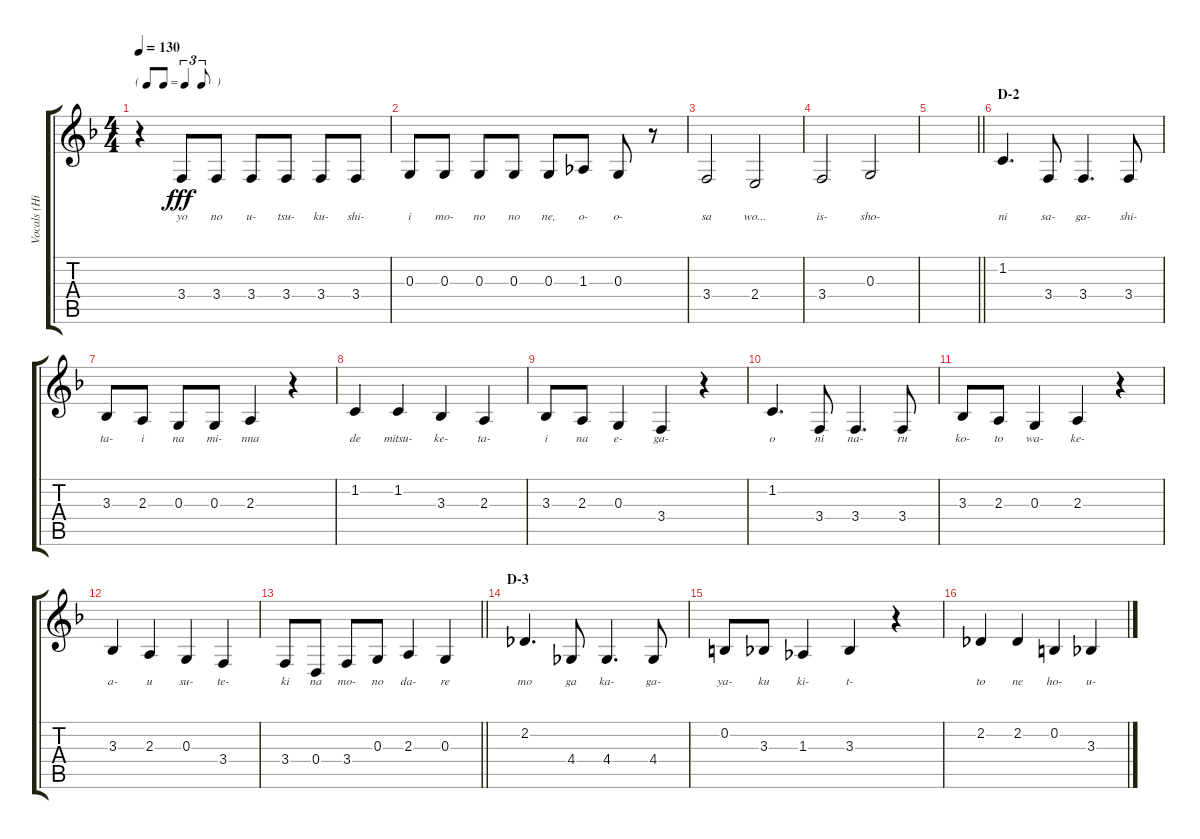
\track ("Vocals (Hirasawa Ui)" "Vocals (Hi") {instrument altosax}
\staff {score tabs}
\tuning (E4 B3 G3 D3 A2 E2) {hide}
\ts (4 4)
\tf triplet8th
\tempo 130
\clef g2
\ks f
r.4{dy fff} 3.4.8{lyrics (0 "yo") lyrics (1 "") lyrics (2 "") lyrics (3 "") lyrics (4 "")} 3.4.8{lyrics (0 "no") lyrics (1 "") lyrics (2 "") lyrics (3 "") lyrics (4 "")} 3.4.8{lyrics (0 "u-") lyrics (1 "") lyrics (2 "") lyrics (3 "") lyrics (4 "")} 3.4.8{lyrics (0 "tsu-") lyrics (1 "") lyrics (2 "") lyrics (3 "") lyrics (4 "")} 3.4.8{lyrics (0 "ku-") lyrics (1 "") lyrics (2 "") lyrics (3 "") lyrics (4 "")} 3.4.8{lyrics (0 "shi-") lyrics (1 "") lyrics (2 "") lyrics (3 "") lyrics (4 "")} |
0.3.8{lyrics (0 "i") lyrics (1 "") lyrics (2 "") lyrics (3 "") lyrics (4 "")} 0.3.8{lyrics (0 "mo-") lyrics (1 "") lyrics (2 "") lyrics (3 "") lyrics (4 "")} 0.3.8{lyrics (0 "no") lyrics (1 "") lyrics (2 "") lyrics (3 "") lyrics (4 "")} 0.3.8{lyrics (0 "no") lyrics (1 "") lyrics (2 "") lyrics (3 "") lyrics (4 "")} 0.3.8{lyrics (0 "ne,") lyrics (1 "") lyrics (2 "") lyrics (3 "") lyrics (4 "")} 1.3.8{lyrics (0 "o-") lyrics (1 "") lyrics (2 "") lyrics (3 "") lyrics (4 "")} 0.3.8{lyrics (0 "o-") lyrics (1 "") lyrics (2 "") lyrics (3 "") lyrics (4 "")} r.8 |
3.4.2{lyrics (0 "sa") lyrics (1 "") lyrics (2 "") lyrics (3 "") lyrics (4 "")} 2.4.2{lyrics (0 "wo...") lyrics (1 "") lyrics (2 "") lyrics (3 "") lyrics (4 "")} |
3.4.2{lyrics (0 "is-") lyrics (1 "") lyrics (2 "") lyrics (3 "") lyrics (4 "")} 0.3.2{lyrics (0 "sho-") lyrics (1 "") lyrics (2 "") lyrics (3 "") lyrics (4 "")} |
\barLineRight lightlight
|
\section ("" "D-2")
1.2.4{d lyrics (0 "ni") lyrics (1 "") lyrics (2 "") lyrics (3 "") lyrics (4 "")} 3.4.8{lyrics (0 "sa-") lyrics (1 "") lyrics (2 "") lyrics (3 "") lyrics (4 "")} 3.4.4{d lyrics (0 "ga-") lyrics (1 "") lyrics (2 "") lyrics (3 "") lyrics (4 "")} 3.4.8{lyrics (0 "shi-") lyrics (1 "") lyrics (2 "") lyrics (3 "") lyrics (4 "")} |
3.3.8{lyrics (0 "ta-") lyrics (1 "") lyrics (2 "") lyrics (3 "") lyrics (4 "")} 2.3.8{lyrics (0 "i") lyrics (1 "") lyrics (2 "") lyrics (3 "") lyrics (4 "")} 0.3.8{lyrics (0 "na") lyrics (1 "") lyrics (2 "") lyrics (3 "") lyrics (4 "")} 0.3.8{lyrics (0 "mi-") lyrics (1 "") lyrics (2 "") lyrics (3 "") lyrics (4 "")} 2.3.4{lyrics (0 "nna") lyrics (1 "") lyrics (2 "") lyrics (3 "") lyrics (4 "")} r.4 |
1.2.4{lyrics (0 "de") lyrics (1 "") lyrics (2 "") lyrics (3 "") lyrics (4 "")} 1.2.4{lyrics (0 "mitsu-") lyrics (1 "") lyrics (2 "") lyrics (3 "") lyrics (4 "")} 3.3.4{lyrics (0 "ke-") lyrics (1 "") lyrics (2 "") lyrics (3 "") lyrics (4 "")} 2.3.4{lyrics (0 "ta-") lyrics (1 "") lyrics (2 "") lyrics (3 "") lyrics (4 "")} |
3.3.8{lyrics (0 "i") lyrics (1 "") lyrics (2 "") lyrics (3 "") lyrics (4 "")} 2.3.8{lyrics (0 "na") lyrics (1 "") lyrics (2 "") lyrics (3 "") lyrics (4 "")} 0.3.4{lyrics (0 "e-") lyrics (1 "") lyrics (2 "") lyrics (3 "") lyrics (4 "")} 3.4.4{lyrics (0 "ga-") lyrics (1 "") lyrics (2 "") lyrics (3 "") lyrics (4 "")} r.4 |
1.2.4{d lyrics (0 "o") lyrics (1 "") lyrics (2 "") lyrics (3 "") lyrics (4 "")} 3.4.8{lyrics (0 "ni") lyrics (1 "") lyrics (2 "") lyrics (3 "") lyrics (4 "")} 3.4.4{d lyrics (0 "na-") lyrics (1 "") lyrics (2 "") lyrics (3 "") lyrics (4 "")} 3.4.8{lyrics (0 "ru") lyrics (1 "") lyrics (2 "") lyrics (3 "") lyrics (4 "")} |
3.3.8{lyrics (0 "ko-") lyrics (1 "") lyrics (2 "") lyrics (3 "") lyrics (4 "")} 2.3.8{lyrics (0 "to") lyrics (1 "") lyrics (2 "") lyrics (3 "") lyrics (4 "")} 0.3.4{lyrics (0 "wa-") lyrics (1 "") lyrics (2 "") lyrics (3 "") lyrics (4 "")} 2.3.4{lyrics (0 "ke-") lyrics (1 "") lyrics (2 "") lyrics (3 "") lyrics (4 "")} r.4 |
3.3.4{lyrics (0 "a-") lyrics (1 "") lyrics (2 "") lyrics (3 "") lyrics (4 "")} 2.3.4{lyrics (0 "u") lyrics (1 "") lyrics (2 "") lyrics (3 "") lyrics (4 "")} 0.3.4{lyrics (0 "su-") lyrics (1 "") lyrics (2 "") lyrics (3 "") lyrics (4 "")} 3.4.4{lyrics (0 "te-") lyrics (1 "") lyrics (2 "") lyrics (3 "") lyrics (4 "")} |
\barLineRight lightlight
3.4.8{lyrics (0 "ki") lyrics (1 "") lyrics (2 "") lyrics (3 "") lyrics (4 "")} 0.4.8{lyrics (0 "na") lyrics (1 "") lyrics (2 "") lyrics (3 "") lyrics (4 "")} 3.4.8{lyrics (0 "mo-") lyrics (1 "") lyrics (2 "") lyrics (3 "") lyrics (4 "")} 0.3.8{lyrics (0 "no") lyrics (1 "") lyrics (2 "") lyrics (3 "") lyrics (4 "")} 2.3.4{lyrics (0 "da-") lyrics (1 "") lyrics (2 "") lyrics (3 "") lyrics (4 "")} 0.3.4{lyrics (0 "re") lyrics (1 "") lyrics (2 "") lyrics (3 "") lyrics (4 "")} |
\section ("" "D-3")
2.2.4{d lyrics (0 "mo") lyrics (1 "") lyrics (2 "") lyrics (3 "") lyrics (4 "")} 4.4.8{lyrics (0 "ga") lyrics (1 "") lyrics (2 "") lyrics (3 "") lyrics (4 "")} 4.4.4{d lyrics (0 "ka-") lyrics (1 "") lyrics (2 "") lyrics (3 "") lyrics (4 "")} 4.4.8{lyrics (0 "ga-") lyrics (1 "") lyrics (2 "") lyrics (3 "") lyrics (4 "")} |
0.2.8{lyrics (0 "ya-") lyrics (1 "") lyrics (2 "") lyrics (3 "") lyrics (4 "")} 3.3.8{lyrics (0 "ku") lyrics (1 "") lyrics (2 "") lyrics (3 "") lyrics (4 "")} 1.3.4{lyrics (0 "ki-") lyrics (1 "") lyrics (2 "") lyrics (3 "") lyrics (4 "")} 3.3.4{lyrics (0 "t-") lyrics (1 "") lyrics (2 "") lyrics (3 "") lyrics (4 "")} r.4 |
2.2.4{lyrics (0 "to") lyrics (1 "") lyrics (2 "") lyrics (3 "") lyrics (4 "")} 2.2.4{lyrics (0 "ne") lyrics (1 "") lyrics (2 "") lyrics (3 "") lyrics (4 "")} 0.2.4{lyrics (0 "ho-") lyrics (1 "") lyrics (2 "") lyrics (3 "") lyrics (4 "")} 3.3.4{lyrics (0 "u-") lyrics (1 "") lyrics (2 "") lyrics (3 "") lyrics (4 "")}
